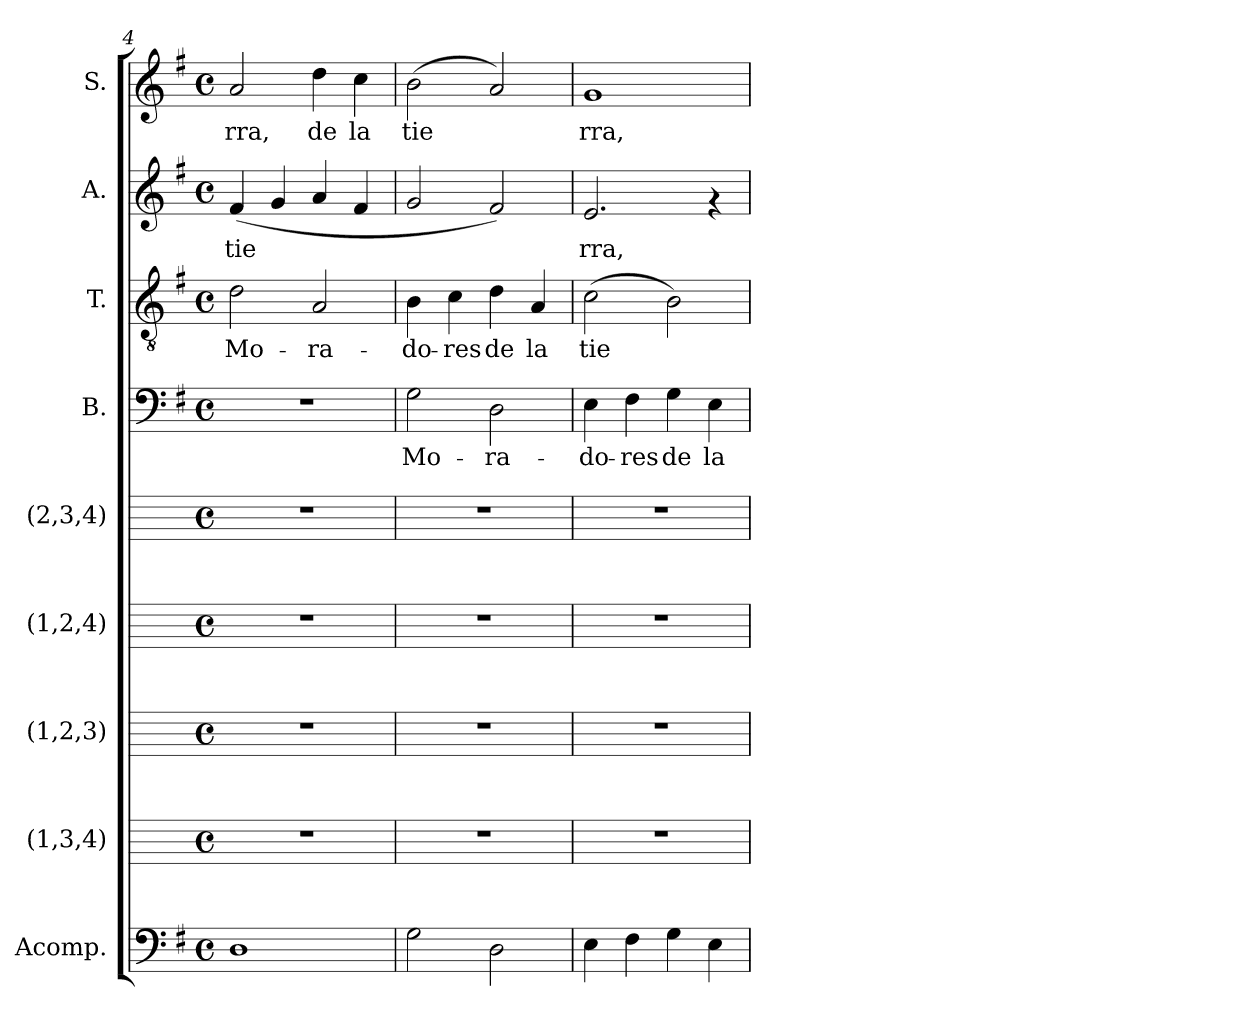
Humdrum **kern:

**kern	**kern	**kern	**kern	**kern	**kern	**text	**kern	**text	**kern	**text	**kern	**text
*part9	*part8	*part7	*part6	*part5	*part4	*part4	*part3	*part3	*part2	*part2	*part1	*part1
*staff9	*staff8	*staff7	*staff6	*staff5	*staff4	*staff4	*staff3	*staff3	*staff2	*staff2	*staff1	*staff1
*I"Acomp.	*I"(1,3,4)	*I"(1,2,3)	*I"(1,2,4)	*I"(2,3,4)	*I"B.	*	*I"T.	*	*I"A.	*	*I"S.	*
*I'Acomp.	*	*	*	*	*I'B. (2ª)	*	*I'T. (4ª)	*	*I'A. (3ª)	*	*I'S. (1ª)	*
*clefF4	*	*	*	*	*clefF4	*	*clefGv2	*	*clefG2	*	*clefG2	*
*k[f#]	*k[]	*k[]	*k[]	*k[]	*k[f#]	*	*k[f#]	*	*k[f#]	*	*k[f#]	*
*G:	*C:	*C:	*C:	*C:	*G:	*	*G:	*	*G:	*	*G:	*
*M4/4	*M4/4	*M4/4	*M4/4	*M4/4	*M4/4	*	*M4/4	*	*M4/4	*	*M4/4	*
*met(c)	*met(c)	*met(c)	*met(c)	*met(c)	*met(c)	*	*met(c)	*	*met(c)	*	*met(c)	*
=4	=4	=4	=4	=4	=4	=4	=4	=4	=4	=4	=4	=4
!	!	!	!	!	!	!	!	!LO:LY:b:cj	!	!LO:LY:b:cj	!	!LO:LY:b:cj
1D	1r	1r	1r	1r	1r	.	2d\	Mo-	(>4f#/	tie-	2a/	-rra,
!	!	!	!	!	!	!	!	!	!	!LO:LY:b:cj	!	!
.	.	.	.	.	.	.	.	.	4g/	--	.	.
!	!	!	!	!	!	!	!	!LO:LY:b:cj	!	!LO:LY:b:cj	!	!LO:LY:b:cj
.	.	.	.	.	.	.	2A/	-ra-	4a/	--	4dd\	de
!	!	!	!	!	!	!	!	!	!	!LO:LY:b:cj	!	!LO:LY:b:cj
.	.	.	.	.	.	.	.	.	4f#/	--	4cc\	la
=5	=5	=5	=5	=5	=5	=5	=5	=5	=5	=5	=5	=5
!	!	!	!	!	!	!LO:LY:b:cj	!	!LO:LY:b:cj	!	!LO:LY:b:cj	!	!LO:LY:b:cj
2G\	1r	1r	1r	1r	2G\	Mo-	4B\	-do-	2g/	--	(<2b\	tie-
!	!	!	!	!	!	!	!	!LO:LY:b:cj	!	!	!	!
.	.	.	.	.	.	.	4c\	-res	.	.	.	.
!	!	!	!	!	!	!LO:LY:b:cj	!	!LO:LY:b:cj	!	!LO:LY:b:cj	!	!LO:LY:b:cj
2D\	.	.	.	.	2D\	-ra-	4d\	de	2f#/)	--	2a/)	--
!	!	!	!	!	!	!	!	!LO:LY:b:cj	!	!	!	!
.	.	.	.	.	.	.	4A/	la	.	.	.	.
!!LO:PB:g=z
=6	=6	=6	=6	=6	=6	=6	=6	=6	=6	=6	=6	=6
!	!	!	!	!	!	!LO:LY:b:cj	!	!LO:LY:b:cj	!	!LO:LY:b:cj	!	!LO:LY:b:cj
4E\	1r	1r	1r	1r	4E\	-do-	(>2c\	tie-	2.e/	-rra,	1g	-rra,
!	!	!	!	!	!	!LO:LY:b:cj	!	!	!	!	!	!
4F#\	.	.	.	.	4F#\	-res	.	.	.	.	.	.
!	!	!	!	!	!	!LO:LY:b:cj	!	!LO:LY:b:cj	!	!	!	!
4G\	.	.	.	.	4G\	de	2B\)	--	.	.	.	.
!	!	!	!	!	!	!LO:LY:b:cj	!	!	!	!	!	!
4E\	.	.	.	.	4E\	la	.	.	4rf	.	.	.
=	=	=	=	=	=	=	=	=	=	=	=	=
*-	*-	*-	*-	*-	*-	*-	*-	*-	*-	*-	*-	*-
